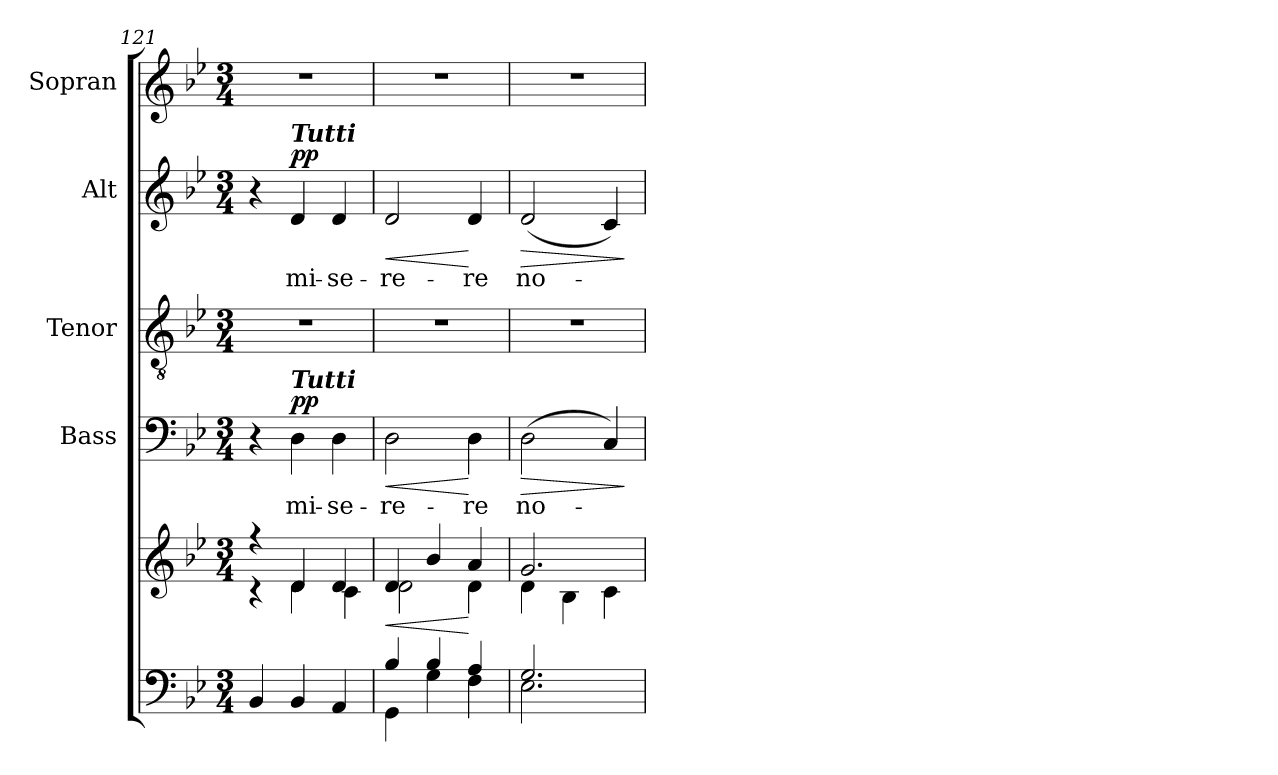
**kern	**kern	**dynam	**kern	**text	**dynam	**kern	**kern	**text	**dynam	**kern
*part5	*part5	*part5	*part4	*part4	*part4	*part3	*part2	*part2	*part2	*part1
*staff6	*staff5	*staff5/6	*staff4	*staff4	*staff4	*staff3	*staff2	*staff2	*staff2	*staff1
*	*	*	*I"Bass	*	*	*I"Tenor	*I"Alt	*	*	*I"Sopran
*	*	*	*I'B.	*	*	*I'T.	*I'A.	*	*	*I'S.
!!LO:LB:g=z
*clefF4	*clefG2	*	*clefF4	*	*	*clefGv2	*clefG2	*	*	*clefG2
*k[b-e-]	*k[b-e-]	*	*k[b-e-]	*	*	*k[b-e-]	*k[b-e-]	*	*	*k[b-e-]
*B-:	*B-:	*	*B-:	*	*	*B-:	*B-:	*	*	*B-:
*M3/4	*M3/4	*	*M3/4	*	*	*M3/4	*M3/4	*	*	*M3/4
=121	=121	=121	=121	=121	=121	=121	=121	=121	=121	=121
*	*^	*	*	*	*	*	*	*	*	*
4BB-/	4r	4r	.	4r	.	.	2.r	4r	.	.	2.r
!	!	!	!	!	!	!	!	!LO:TX:a:Bi:t=Tutti	!	!	!
!	!	!	!	!LO:TX:a:Bi:t=Tutti	!	!	!	!	!	!	!
!	!	!	!	!	!LO:LY:b	!LO:DY:a	!	!	!LO:LY:b	!LO:DY:a	!
4BB-/	4d/	4d\	.	4D\	mi-	pp	.	4d/	mi-	pp	.
!	!	!	!	!	!LO:LY:b	!	!	!	!LO:LY:b	!	!
4AA/	4d/	4c\	.	4D\	-se-	.	.	4d/	-se-	.	.
=122	=122	=122	=122	=122	=122	=122	=122	=122	=122	=122	=122
*^	*	*	*	*	*	*	*	*	*	*	*
!	!	!	!	!LO:HP:b	!	!LO:LY:b	!LO:HP:b	!	!	!LO:LY:b	!LO:HP:b	!
4B-/	4GG\	4d/	2d\	<	2D\	-re-	<	2.r	2d/	-re-	<	2.r
4B-/	4G\	4b-/	.	.	.	.	.	.	.	.	.	.
!	!	!	!	!	!	!LO:LY:b	!	!	!	!LO:LY:b	!	!
4A/	4F\	4a/	4d\	[	4D\	-re	[	.	4d/	-re	[	.
=123	=123	=123	=123	=123	=123	=123	=123	=123	=123	=123	=123	=123
!	!	!	!	!	!	!LO:LY:b	!LO:HP:b	!	!	!LO:LY:b	!LO:HP:b	!
2.G/	2.E-\	2.g/	4d\	.	(>2D\	no-	>	2.r	(<2d/	no-	>	2.r
.	.	.	4B-\	.	.	.	.	.	.	.	.	.
.	.	.	4c\	.	4C/)	.	.	.	4c/)	.	.	.
*v	*v	*	*	*	*	*	*	*	*	*	*	*
*	*v	*v	*	*	*	*	*	*	*	*	*
.	.	.	.	.	]	.	.	.	]	.
=	=	=	=	=	=	=	=	=	=	=
*-	*-	*-	*-	*-	*-	*-	*-	*-	*-	*-
